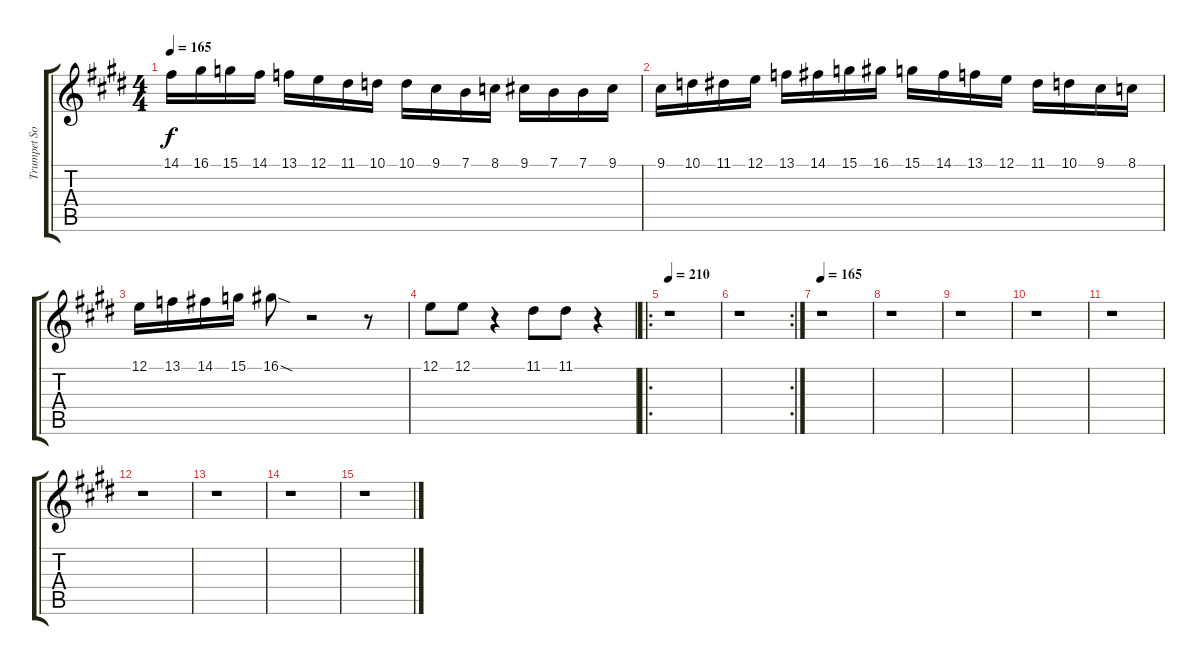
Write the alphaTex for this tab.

\track ("Trumpet Solo" "Trumpet So") {instrument trumpet}
\staff {score tabs}
\tuning (E4 B3 G3 D3 A2 E2) {hide}
\ts (4 4)
\tempo 165
\clef g2
\ks e
14.1.16{dy f} 16.1.16 15.1.16 14.1.16 13.1.16 12.1.16 11.1.16 10.1.16 10.1.16 9.1.16 7.1.16 8.1.16 9.1.16 7.1.16 7.1.16 9.1.16 |
\ks c#minor
9.1.16 10.1.16 11.1.16 12.1.16 13.1.16 14.1.16 15.1.16 16.1.16 15.1.16 14.1.16 13.1.16 12.1.16 11.1.16 10.1.16 9.1.16 8.1.16 |
12.1.16 13.1.16 14.1.16 15.1.16 16.1{sod}.8 r.2 r.8 |
12.1.8 12.1.8 r.4 11.1.8 11.1.8 r.4 |
\ro
\tempo 210
\ks e
r.1 |
\rc 2
\ks c#minor
r.1 |
\tempo 165
r.1 |
r.1 |
\ks e
r.1 |
\ks c#minor
r.1 |
r.1 |
r.1 |
r.1 |
r.1 |
r.1
